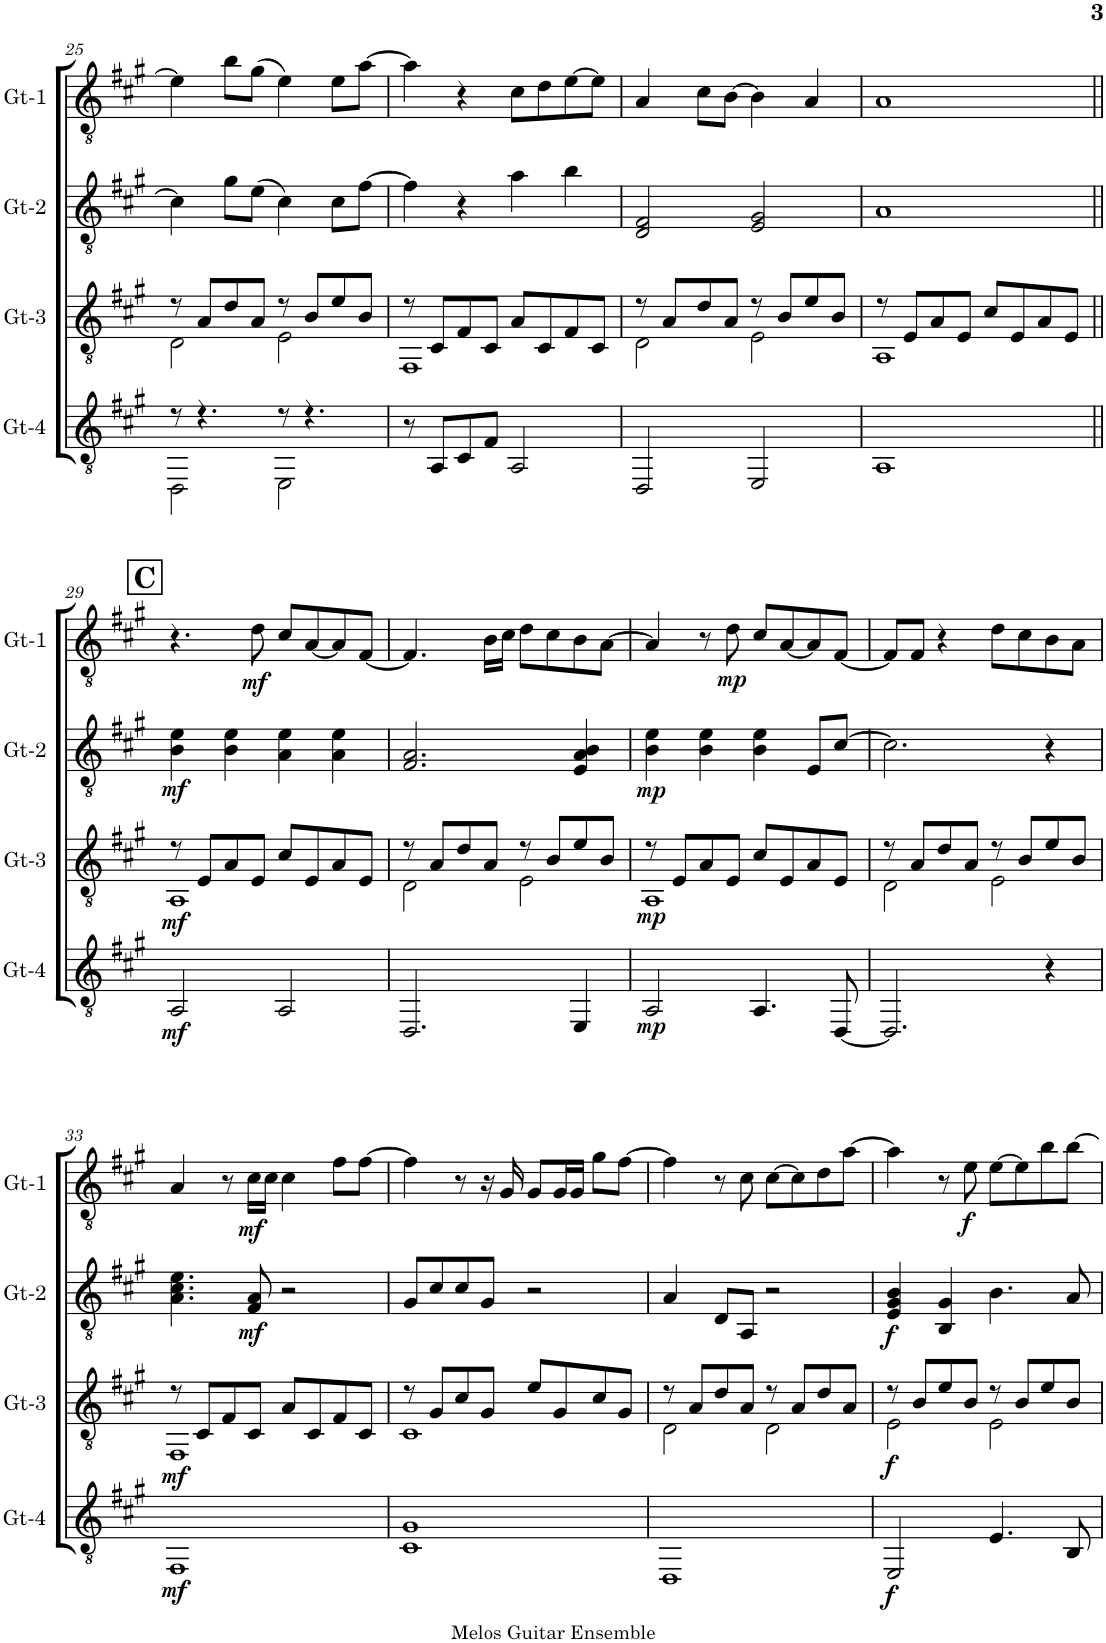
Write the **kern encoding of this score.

**kern	**dynam	**kern	**dynam	**kern	**dynam	**kern	**dynam
*part4	*part4	*part3	*part3	*part2	*part2	*part1	*part1
*staff4	*staff4	*staff3	*staff3	*staff2	*staff2	*staff1	*staff1
*I"Gt-4	*	*I"Gt-3	*	*I"Gt-2	*	*I"Gt-1	*
*I'Gt-4	*	*I'Gt-3	*	*I'Gt-2	*	*I'Gt-1	*
!!LO:PB:g=z
*clefGv2	*	*clefGv2	*	*clefGv2	*	*clefGv2	*
*k[f#c#g#]	*	*k[f#c#g#]	*	*k[f#c#g#]	*	*k[f#c#g#]	*
*M4/4	*	*M4/4	*	*M4/4	*	*M4/4	*
=25	=25	=25	=25	=25	=25	=25	=25
*^	*	*^	*	*	*	*	*
8r	2DD\	.	8r	2D\	.	4c#\]	.	4e\]	.
4.r	.	.	8A/L	.	.	.	.	.	.
.	.	.	8d/	.	.	8g#\L	.	8b\L	.
.	.	.	8A/J	.	.	(8e\J	.	(8g#\J	.
8r	2EE\	.	8r	2E\	.	4c#\)	.	4e\)	.
4.r	.	.	8B/L	.	.	.	.	.	.
.	.	.	8e/	.	.	8c#\L	.	8e\L	.
.	.	.	8B/J	.	.	[8f#\J	.	[8a\J	.
*v	*v	*	*	*	*	*	*	*	*
=26	=26	=26	=26	=26	=26	=26	=26	=26
8r	.	8r	1FF#	.	4f#\]	.	4a\]	.
8AA/L	.	8C#/L	.	.	.	.	.	.
8C#/	.	8F#/	.	.	4r	.	4r	.
8F#/J	.	8C#/J	.	.	.	.	.	.
2AA/	.	8A/L	.	.	4a\	.	8c#\L	.
.	.	8C#/	.	.	.	.	8d\	.
.	.	8F#/	.	.	4b\	.	[8e\	.
.	.	8C#/J	.	.	.	.	8e\J]	.
=27	=27	=27	=27	=27	=27	=27	=27	=27
2DD/	.	8r	2D\	.	2D/ 2F#/	.	4A/	.
.	.	8A/L	.	.	.	.	.	.
.	.	8d/	.	.	.	.	8c#\L	.
.	.	8A/J	.	.	.	.	[8B\J	.
2EE/	.	8r	2E\	.	2E/ 2G#/	.	4B\]	.
.	.	8B/L	.	.	.	.	.	.
.	.	8e/	.	.	.	.	4A/	.
.	.	8B/J	.	.	.	.	.	.
=28	=28	=28	=28	=28	=28	=28	=28	=28
1AA	.	8r	1AA	.	1A	.	1A	.
.	.	8E/L	.	.	.	.	.	.
.	.	8A/	.	.	.	.	.	.
.	.	8E/J	.	.	.	.	.	.
.	.	8c#/L	.	.	.	.	.	.
.	.	8E/	.	.	.	.	.	.
.	.	8A/	.	.	.	.	.	.
.	.	8E/J	.	.	.	.	.	.
!!LO:LB:g=z
!!LO:REH:place=s1:a:B:cj:fs=14:t=C
=29||	=29||	=29||	=29||	=29||	=29||	=29||	=29||	=29||
!	!LO:DY:b	!	!	!LO:DY:b	!	!LO:DY:b	!	!
2AA/	mf	8r	1AA	mf	4B\ 4e\	mf	4.r	.
.	.	8E/L	.	.	.	.	.	.
.	.	8A/	.	.	4B\ 4e\	.	.	.
!	!	!	!	!	!	!	!	!LO:DY:b
.	.	8E/J	.	.	.	.	8d\	mf
2AA/	.	8c#/L	.	.	4A\ 4e\	.	8c#/L	.
.	.	8E/	.	.	.	.	[8A/	.
.	.	8A/	.	.	4A\ 4e\	.	8A/]	.
.	.	8E/J	.	.	.	.	[8F#/J	.
=30	=30	=30	=30	=30	=30	=30	=30	=30
2.DD/	.	8r	2D\	.	2.F#/ 2.A/	.	4.F#/]	.
.	.	8A/L	.	.	.	.	.	.
.	.	8d/	.	.	.	.	.	.
.	.	8A/J	.	.	.	.	16B\LL	.
.	.	.	.	.	.	.	16c#\JJ	.
.	.	8r	2E\	.	.	.	8d\L	.
.	.	8B/L	.	.	.	.	8c#\	.
4EE/	.	8e/	.	.	4E/ 4A/ 4B/	.	8B\	.
.	.	8B/J	.	.	.	.	[8A\J	.
=31	=31	=31	=31	=31	=31	=31	=31	=31
!	!LO:DY:b	!	!	!LO:DY:b	!	!LO:DY:b	!	!
2AA/	mp	8r	1AA	mp	4B\ 4e\	mp	4A/]	.
.	.	8E/L	.	.	.	.	.	.
.	.	8A/	.	.	4B\ 4e\	.	8r	.
!	!	!	!	!	!	!	!	!LO:DY:b
.	.	8E/J	.	.	.	.	8d\	mp
4.AA/	.	8c#/L	.	.	4B\ 4e\	.	8c#/L	.
.	.	8E/	.	.	.	.	[8A/	.
.	.	8A/	.	.	8E/L	.	8A/]	.
[8DD/	.	8E/J	.	.	[8c#/J	.	[8F#/J	.
=32	=32	=32	=32	=32	=32	=32	=32	=32
2.DD/]	.	8r	2D\	.	2.c#\]	.	8F#/L]	.
.	.	8A/L	.	.	.	.	8F#/J	.
.	.	8d/	.	.	.	.	4r	.
.	.	8A/J	.	.	.	.	.	.
.	.	8r	2E\	.	.	.	8d\L	.
.	.	8B/L	.	.	.	.	8c#\	.
4r	.	8e/	.	.	4r	.	8B\	.
.	.	8B/J	.	.	.	.	8A\J	.
!!LO:LB:g=z
=33	=33	=33	=33	=33	=33	=33	=33	=33
!	!LO:DY:b	!	!	!LO:DY:b	!	!	!	!
1FF#	mf	8r	1FF#	mf	4.A\ 4.c#\ 4.e\	.	4A/	.
.	.	8C#/L	.	.	.	.	.	.
.	.	8F#/	.	.	.	.	8r	.
!	!	!	!	!	!	!LO:DY:b	!	!LO:DY:b
.	.	8C#/J	.	.	8F#/ 8A/	mf	16c#\LL	mf
.	.	.	.	.	.	.	16c#\JJ	.
.	.	8A/L	.	.	2r	.	4c#\	.
.	.	8C#/	.	.	.	.	.	.
.	.	8F#/	.	.	.	.	8f#\L	.
.	.	8C#/J	.	.	.	.	[8f#\J	.
=34	=34	=34	=34	=34	=34	=34	=34	=34
1C# 1G#	.	8r	1C#	.	8G#/L	.	4f#\]	.
.	.	8G#/L	.	.	8c#/	.	.	.
.	.	8c#/	.	.	8c#/	.	8r	.
.	.	8G#/J	.	.	8G#/J	.	16r	.
.	.	.	.	.	.	.	16G#/	.
.	.	8e/L	.	.	2r	.	8G#/L	.
.	.	8G#/	.	.	.	.	16G#/L	.
.	.	.	.	.	.	.	16G#/JJ	.
.	.	8c#/	.	.	.	.	8g#\L	.
.	.	8G#/J	.	.	.	.	[8f#\J	.
=35	=35	=35	=35	=35	=35	=35	=35	=35
1DD	.	8r	2D\	.	4A/	.	4f#\]	.
.	.	8A/L	.	.	.	.	.	.
.	.	8d/	.	.	8D/L	.	8r	.
.	.	8A/J	.	.	8AA/J	.	8c#\	.
.	.	8r	2D\	.	2r	.	[8c#\L	.
.	.	8A/L	.	.	.	.	8c#\]	.
.	.	8d/	.	.	.	.	8d\	.
.	.	8A/J	.	.	.	.	[8a\J	.
=36	=36	=36	=36	=36	=36	=36	=36	=36
!	!LO:DY:b	!	!	!LO:DY:b	!	!LO:DY:b	!	!
2EE/	f	8r	2E\	f	4E/ 4G#/ 4B/	f	4a\]	.
.	.	8B/L	.	.	.	.	.	.
.	.	8e/	.	.	4BB/ 4G#/	.	8r	.
!	!	!	!	!	!	!	!	!LO:DY:b
.	.	8B/J	.	.	.	.	8e\	f
4.E/	.	8r	2E\	.	4.B\	.	[8e\L	.
.	.	8B/L	.	.	.	.	8e\]	.
.	.	8e/	.	.	.	.	8b\	.
8BB/	.	8B/J	.	.	8A/	.	[8b\J	.
*	*	*v	*v	*	*	*	*	*
=	=	=	=	=	=	=	=
*-	*-	*-	*-	*-	*-	*-	*-
